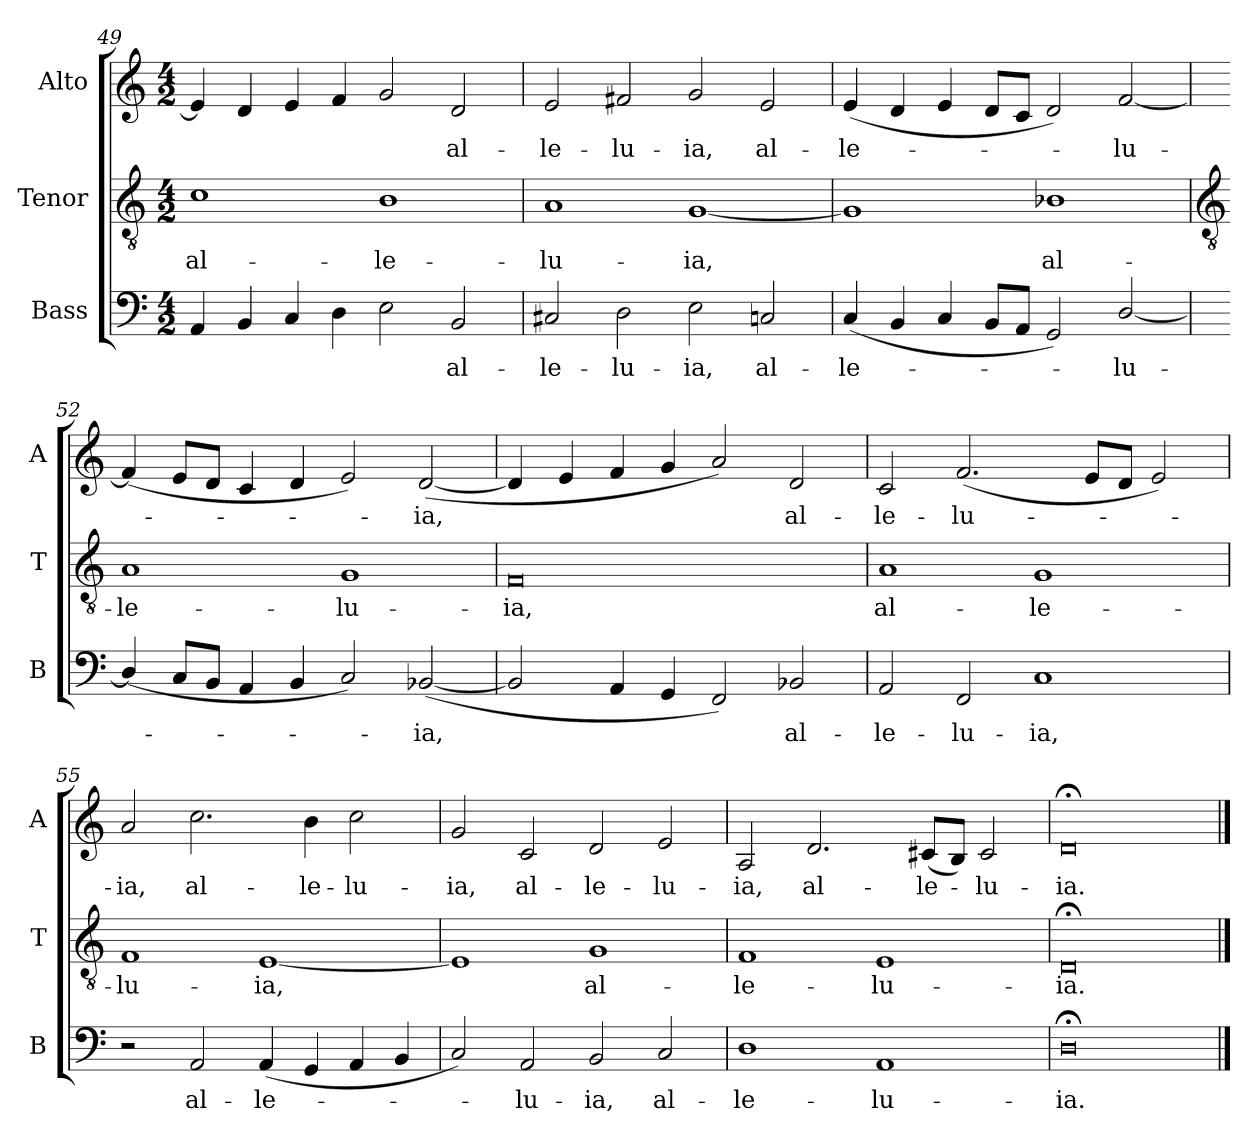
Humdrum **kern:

**kern	**text	**kern	**text	**kern	**text
*part3	*part3	*part2	*part2	*part1	*part1
*staff3	*staff3	*staff2	*staff2	*staff1	*staff1
*I"Bass	*	*I"Tenor	*	*I"Alto	*
*I'B	*	*I'T	*	*I'A	*
*clefF4	*	*clefGv2	*	*clefG2	*
*k[]	*	*k[]	*	*k[]	*
*C:	*	*C:	*	*C:	*
*M4/2	*	*M4/2	*	*M4/2	*
=49	=49	=49	=49	=49	=49
!	!	!	!LO:LY:b	!	!
4AA	.	1c	al-	4e]	.
4BB	.	.	.	4d	.
4C	.	.	.	4e	.
4D	.	.	.	4f	.
!	!	!	!LO:LY:b	!	!
2E	.	1B	-le-	2g	.
!	!LO:LY:b	!	!	!	!LO:LY:b
2BB	al-	.	.	2d	al-
=50	=50	=50	=50	=50	=50
!	!LO:LY:b	!	!LO:LY:b	!	!LO:LY:b
2C#X	-le-	1A	-lu-	2e	-le-
!	!LO:LY:b	!	!	!	!LO:LY:b
2D	-lu-	.	.	2f#X	-lu-
!	!LO:LY:b	!	!LO:LY:b	!	!LO:LY:b
2E	-ia,	[1G	-ia,	2g	-ia,
!	!LO:LY:b	!	!	!	!LO:LY:b
2Cn	al-	.	.	2e	al-
=51	=51	=51	=51	=51	=51
!	!LO:LY:b	!	!	!	!LO:LY:b
(<4C	-le-	1G]	.	(<4e	-le-
4BB	.	.	.	4d	.
4C	.	.	.	4e	.
8BBL	.	.	.	8dL	.
8AAJ	.	.	.	8cJ	.
!	!	!	!LO:LY:b	!	!
2GG)	.	1B-X	al-	2d)	.
!	!LO:LY:b	!	!	!	!LO:LY:b
[2D/	lu-	.	.	[2f	lu-
!!LO:LB:g=z
=52	=52	=52	=52	=52	=52
*	*	*clefGv2	*	*	*
!	!	!	!LO:LY:b	!	!
(<4D/]	.	1A	-le-	(<4f]	.
8CL	.	.	.	8eL	.
8BBJ	.	.	.	8dJ	.
4AA	.	.	.	4c	.
4BB	.	.	.	4d	.
!	!	!	!LO:LY:b	!	!
2C)	.	1G	-lu-	2e)	.
!	!LO:LY:b	!	!	!	!LO:LY:b
(<[2BB-X	ia,	.	.	(<[2d	ia,
=53	=53	=53	=53	=53	=53
!	!	!	!LO:LY:b	!	!
2BB-]	.	0F	-ia,	4d]	.
.	.	.	.	4e	.
4AA	.	.	.	4f	.
4GG	.	.	.	4g	.
2FF)	.	.	.	2a)	.
!	!LO:LY:b	!	!	!	!LO:LY:b
2BB-X	al-	.	.	2d	al-
=54	=54	=54	=54	=54	=54
!	!LO:LY:b	!	!LO:LY:b	!	!LO:LY:b
2AA	-le-	1A	al-	2c	-le-
!	!LO:LY:b	!	!	!	!LO:LY:b
2FF	-lu-	.	.	(<2.f	-lu-
!	!LO:LY:b	!	!LO:LY:b	!	!
1C	-ia,	1G	-le-	.	.
.	.	.	.	8eL	.
.	.	.	.	8dJ	.
.	.	.	.	2e)	.
=55	=55	=55	=55	=55	=55
!	!	!	!LO:LY:b	!	!LO:LY:b
2r	.	1F	-lu-	2a	ia,
!	!LO:LY:b	!	!	!	!LO:LY:b
2AA	al-	.	.	2.cc	al-
!	!LO:LY:b	!	!LO:LY:b	!	!
(<4AA	-le-	[1E	-ia,	.	.
!	!	!	!	!	!LO:LY:b
4GG	.	.	.	4b	-le-
!	!	!	!	!	!LO:LY:b
4AA	.	.	.	2cc	-lu-
4BB	.	.	.	.	.
=56	=56	=56	=56	=56	=56
!	!	!	!	!	!LO:LY:b
2C)	.	1E]	.	2g	-ia,
!	!LO:LY:b	!	!	!	!LO:LY:b
2AA	lu-	.	.	2c	al-
!	!LO:LY:b	!	!LO:LY:b	!	!LO:LY:b
2BB	-ia,	1G	al-	2d	-le-
!	!LO:LY:b	!	!	!	!LO:LY:b
2C	al-	.	.	2e	-lu-
=57	=57	=57	=57	=57	=57
!	!LO:LY:b	!	!LO:LY:b	!	!LO:LY:b
1D	-le-	1F	-le-	2A	-ia,
!	!	!	!	!	!LO:LY:b
.	.	.	.	2.d	al-
!	!LO:LY:b	!	!LO:LY:b	!	!
1AA	-lu-	1E	-lu-	.	.
!	!	!	!	!	!LO:LY:b
.	.	.	.	(<8c#XL	-le-
.	.	.	.	8BJ)	.
!	!	!	!	!	!LO:LY:b
.	.	.	.	2c#	lu-
=58	=58	=58	=58	=58	=58
!	!LO:LY:b	!	!LO:LY:b	!	!LO:LY:b
0D;<	-ia.	0D;<	-ia.	0d;<	-ia.
==	==	==	==	==	==
*-	*-	*-	*-	*-	*-
